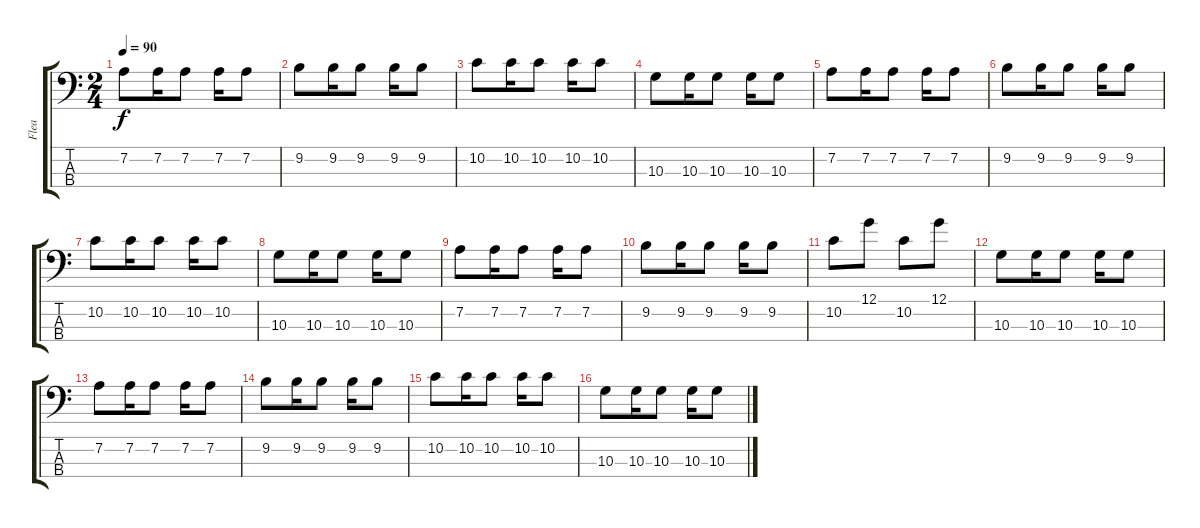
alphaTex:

\track ("Flea" "Flea") {instrument electricbassfinger}
\staff {score tabs}
\tuning (G2 D2 A1 E1) {hide}
\ts (2 4)
\tempo 90
\clef f4
\ks c
7.2.8{dy f} 7.2.16 7.2.8 7.2.16 7.2.8 |
9.2.8 9.2.16 9.2.8 9.2.16 9.2.8 |
10.2.8 10.2.16 10.2.8 10.2.16 10.2.8 |
10.3.8 10.3.16 10.3.8 10.3.16 10.3.8 |
7.2.8 7.2.16 7.2.8 7.2.16 7.2.8 |
9.2.8 9.2.16 9.2.8 9.2.16 9.2.8 |
10.2.8 10.2.16 10.2.8 10.2.16 10.2.8 |
10.3.8 10.3.16 10.3.8 10.3.16 10.3.8 |
7.2.8 7.2.16 7.2.8 7.2.16 7.2.8 |
9.2.8 9.2.16 9.2.8 9.2.16 9.2.8 |
10.2.8 12.1.8 10.2.8 12.1.8 |
10.3.8 10.3.16 10.3.8 10.3.16 10.3.8 |
7.2.8 7.2.16 7.2.8 7.2.16 7.2.8 |
9.2.8 9.2.16 9.2.8 9.2.16 9.2.8 |
10.2.8 10.2.16 10.2.8 10.2.16 10.2.8 |
10.3.8 10.3.16 10.3.8 10.3.16 10.3.8
